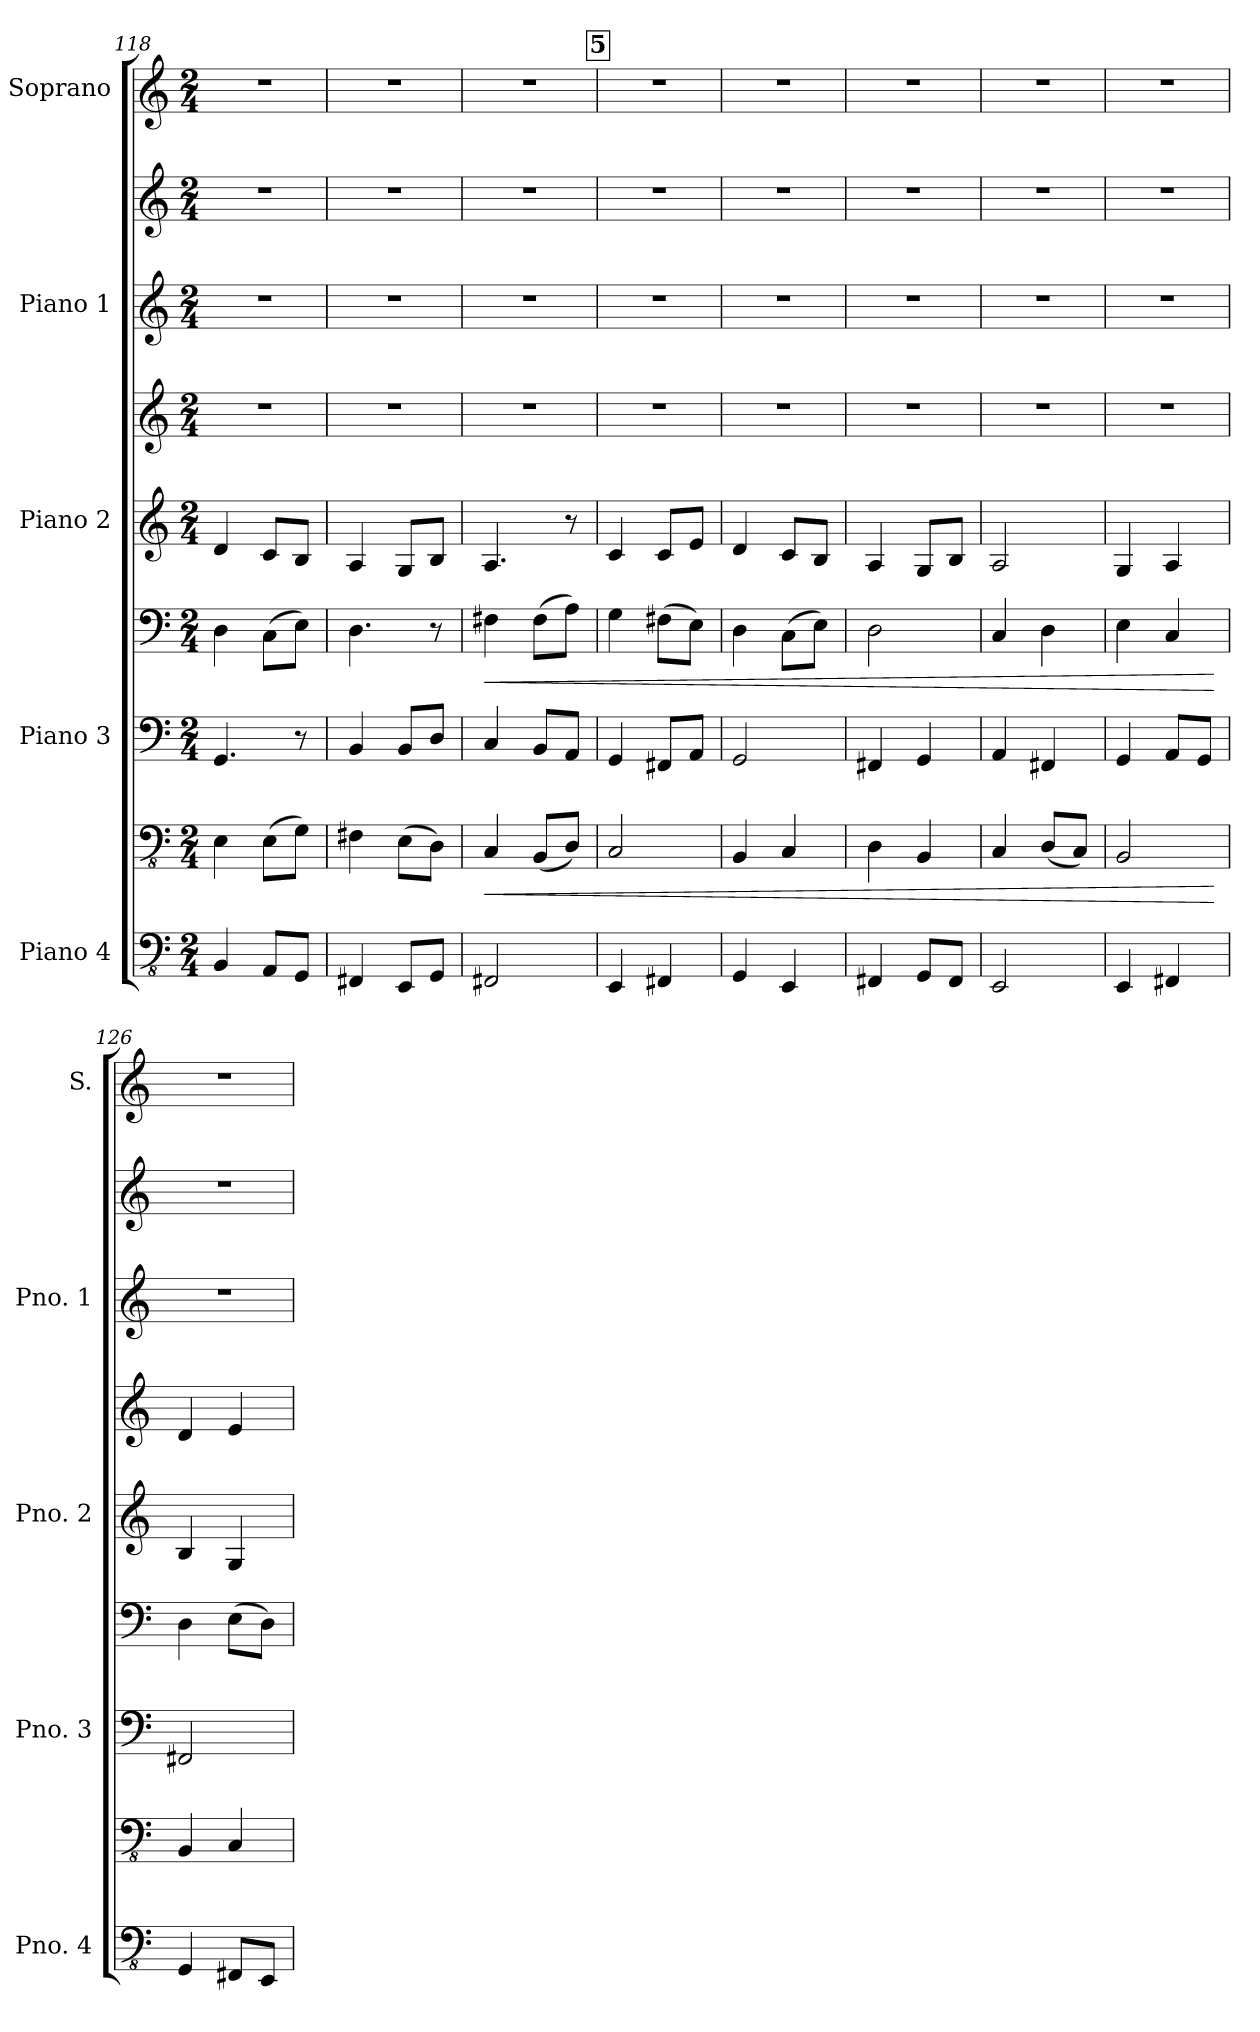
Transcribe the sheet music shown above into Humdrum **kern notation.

**kern	**kern	**dynam	**kern	**kern	**dynam	**kern	**kern	**kern	**kern	**kern
*part5	*part5	*part5	*part4	*part4	*part4	*part3	*part3	*part2	*part2	*part1
*staff9	*staff8	*staff8/9	*staff7	*staff6	*staff6/7	*staff5	*staff4	*staff3	*staff2	*staff1
*I"Piano 4	*	*	*I"Piano 3	*	*	*I"Piano 2	*	*I"Piano 1	*	*I"Soprano
*I'Pno. 4	*	*	*I'Pno. 3	*	*	*I'Pno. 2	*	*I'Pno. 1	*	*I'S.
*clefFv4	*clefFv4	*	*clefF4	*clefF4	*	*clefG2	*clefG2	*clefG2	*clefG2	*clefG2
*k[]	*k[]	*	*k[]	*k[]	*	*k[]	*k[]	*k[]	*k[]	*k[]
*M2/4	*M2/4	*	*M2/4	*M2/4	*	*M2/4	*M2/4	*M2/4	*M2/4	*M2/4
=118	=118	=118	=118	=118	=118	=118	=118	=118	=118	=118
4BBB/	4EE\	.	4.GG/	4D\	.	4d/	2r	2r	2r	2r
8AAA/L	(>8EE\L	.	.	(>8C\L	.	8c/L	.	.	.	.
8GGG/J	8GG\J)	.	8r	8E\J)	.	8B/J	.	.	.	.
=119	=119	=119	=119	=119	=119	=119	=119	=119	=119	=119
4FFF#X/	4FF#X\	.	4BB/	4.D\	.	4A/	2r	2r	2r	2r
8EEE/L	(>8EE\L	.	8BB/L	.	.	8G/L	.	.	.	.
8GGG/J	8DD\J)	.	8D/J	8r	.	8B/J	.	.	.	.
=120	=120	=120	=120	=120	=120	=120	=120	=120	=120	=120
!	!	!LO:HP:b	!	!	!LO:HP:b	!	!	!	!	!
2FFF#X/	4CC/	<	4C/	4F#X\	<	4.A/	2r	2r	2r	2r
.	(<8BBB/L	.	8BB/L	(>8F#\L	.	.	.	.	.	.
.	8DD/J)	.	8AA/J	8A\J)	.	8r	.	.	.	.
!!LO:REH:place=s1:a:B:fs=14:t=5
=121	=121	=121	=121	=121	=121	=121	=121	=121	=121	=121
4EEE/	2CC/	.	4GG/	4G\	.	4c/	2r	2r	2r	2r
4FFF#X/	.	.	8FF#X/L	(>8F#X\L	.	8c/L	.	.	.	.
.	.	.	8AA/J	8E\J)	.	8e/J	.	.	.	.
=122	=122	=122	=122	=122	=122	=122	=122	=122	=122	=122
4GGG/	4BBB/	.	2GG/	4D\	.	4d/	2r	2r	2r	2r
4EEE/	4CC/	.	.	(>8C\L	.	8c/L	.	.	.	.
.	.	.	.	8E\J)	.	8B/J	.	.	.	.
=123	=123	=123	=123	=123	=123	=123	=123	=123	=123	=123
4FFF#X/	4DD\	.	4FF#X/	2D\	.	4A/	2r	2r	2r	2r
8GGG/L	4BBB/	.	4GG/	.	.	8G/L	.	.	.	.
8FFF#/J	.	.	.	.	.	8B/J	.	.	.	.
!!LO:PB:g=z
=124	=124	=124	=124	=124	=124	=124	=124	=124	=124	=124
2EEE/	4CC/	.	4AA/	4C/	.	2A/	2r	2r	2r	2r
.	(<8DD/L	.	4FF#X/	4D\	.	.	.	.	.	.
.	8CC/J)	.	.	.	.	.	.	.	.	.
=125	=125	=125	=125	=125	=125	=125	=125	=125	=125	=125
4EEE/	2BBB/	.	4GG/	4E\	.	4G/	2r	2r	2r	2r
4FFF#X/	.	.	8AA/L	4C/	.	4A/	.	.	.	.
.	.	.	8GG/J	.	.	.	.	.	.	.
.	.	[	.	.	[	.	.	.	.	.
=126	=126	=126	=126	=126	=126	=126	=126	=126	=126	=126
4GGG/	4BBB/	.	2FF#X/	4D\	.	4B/	4d/	2r	2r	2r
8FFF#X/L	4CC/	.	.	(>8E\L	.	4G/	4e/	.	.	.
8EEE/J	.	.	.	8D\J)	.	.	.	.	.	.
=	=	=	=	=	=	=	=	=	=	=
*-	*-	*-	*-	*-	*-	*-	*-	*-	*-	*-
